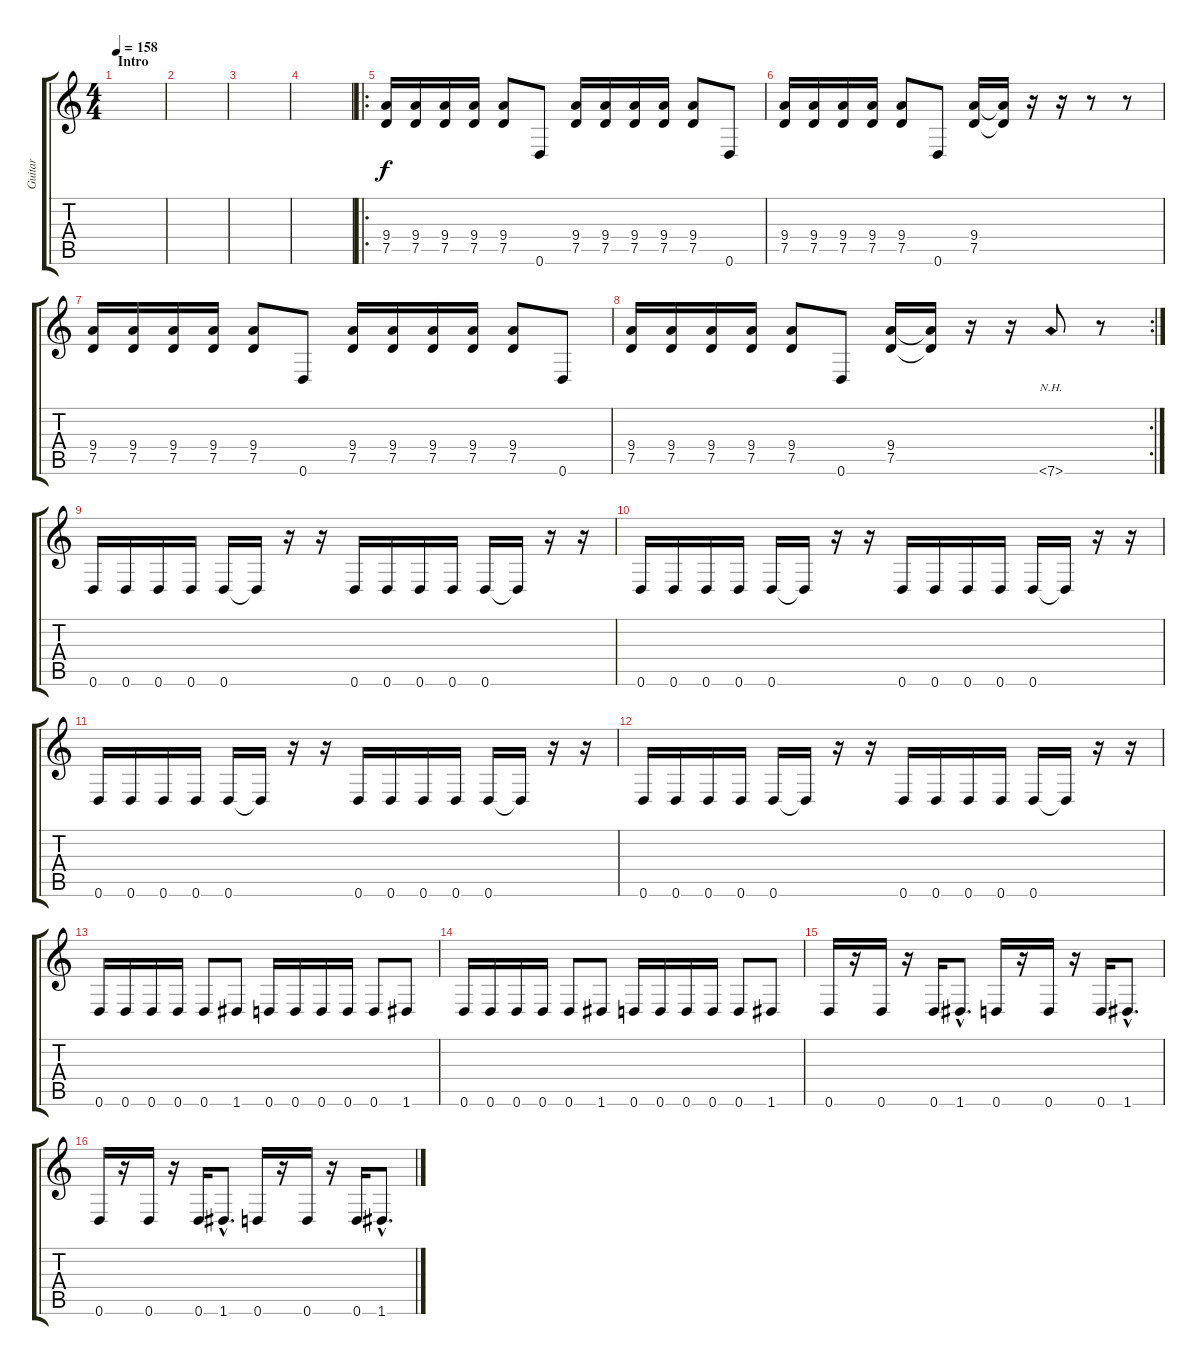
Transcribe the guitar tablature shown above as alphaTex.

\track ("Guitar" "Guitar") {instrument distortionguitar}
\staff {score tabs}
\tuning (D4 A3 F3 C3 G2 D2) {hide}
\ts (4 4)
\section ("" "Intro")
\tempo 158
\clef g2
\ks c
|
|
|
|
\ro
(9.4 7.5).16 (9.4 7.5).16 (9.4 7.5).16 (9.4 7.5).16 (9.4 7.5).8 0.6.8 (9.4 7.5).16 (9.4 7.5).16 (9.4 7.5).16 (9.4 7.5).16 (9.4 7.5).8 0.6.8 |
(9.4 7.5).16 (9.4 7.5).16 (9.4 7.5).16 (9.4 7.5).16 (9.4 7.5).8 0.6.8 (9.4 7.5).16 (9.4{t} 7.5{t}).16 r.16 r.16 r.8 r.8 |
(9.4 7.5).16 (9.4 7.5).16 (9.4 7.5).16 (9.4 7.5).16 (9.4 7.5).8 0.6.8 (9.4 7.5).16 (9.4 7.5).16 (9.4 7.5).16 (9.4 7.5).16 (9.4 7.5).8 0.6.8 |
\rc 2
(9.4 7.5).16 (9.4 7.5).16 (9.4 7.5).16 (9.4 7.5).16 (9.4 7.5).8 0.6.8 (9.4 7.5).16 (9.4{t} 7.5{t}).16 r.16 r.16 7.6{nh}.8 r.8 |
0.6.16 0.6.16 0.6.16 0.6.16 0.6.16 0.6{t}.16 r.16 r.16 0.6.16 0.6.16 0.6.16 0.6.16 0.6.16 0.6{t}.16 r.16 r.16 |
0.6.16 0.6.16 0.6.16 0.6.16 0.6.16 0.6{t}.16 r.16 r.16 0.6.16 0.6.16 0.6.16 0.6.16 0.6.16 0.6{t}.16 r.16 r.16 |
0.6.16 0.6.16 0.6.16 0.6.16 0.6.16 0.6{t}.16 r.16 r.16 0.6.16 0.6.16 0.6.16 0.6.16 0.6.16 0.6{t}.16 r.16 r.16 |
0.6.16 0.6.16 0.6.16 0.6.16 0.6.16 0.6{t}.16 r.16 r.16 0.6.16 0.6.16 0.6.16 0.6.16 0.6.16 0.6{t}.16 r.16 r.16 |
0.6.16 0.6.16 0.6.16 0.6.16 0.6.8 1.6.8 0.6.16 0.6.16 0.6.16 0.6.16 0.6.8 1.6.8 |
0.6.16 0.6.16 0.6.16 0.6.16 0.6.8 1.6.8 0.6.16 0.6.16 0.6.16 0.6.16 0.6.8 1.6.8 |
0.6.16 r.16 0.6.16 r.16 0.6.16 1.6{hac}.8{d} 0.6.16 r.16 0.6.16 r.16 0.6.16 1.6{hac}.8{d} |
0.6.16 r.16 0.6.16 r.16 0.6.16 1.6{hac}.8{d} 0.6.16 r.16 0.6.16 r.16 0.6.16 1.6{hac}.8{d}
